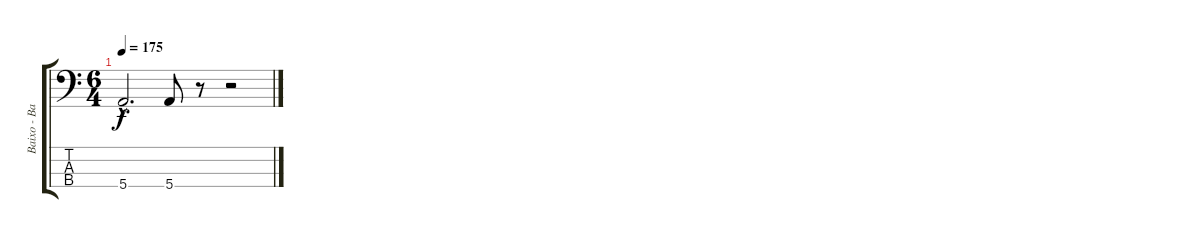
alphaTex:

\track ("Baixo - Bass" "Baixo - Ba") {instrument electricbassfinger}
\staff {score tabs}
\tuning (G2 D2 A1 E1) {hide}
\ts (6 4)
\tempo 175
\clef f4
\ks c
5.4{hac}.2{d dy f} 5.4.8 r.8 r.2
